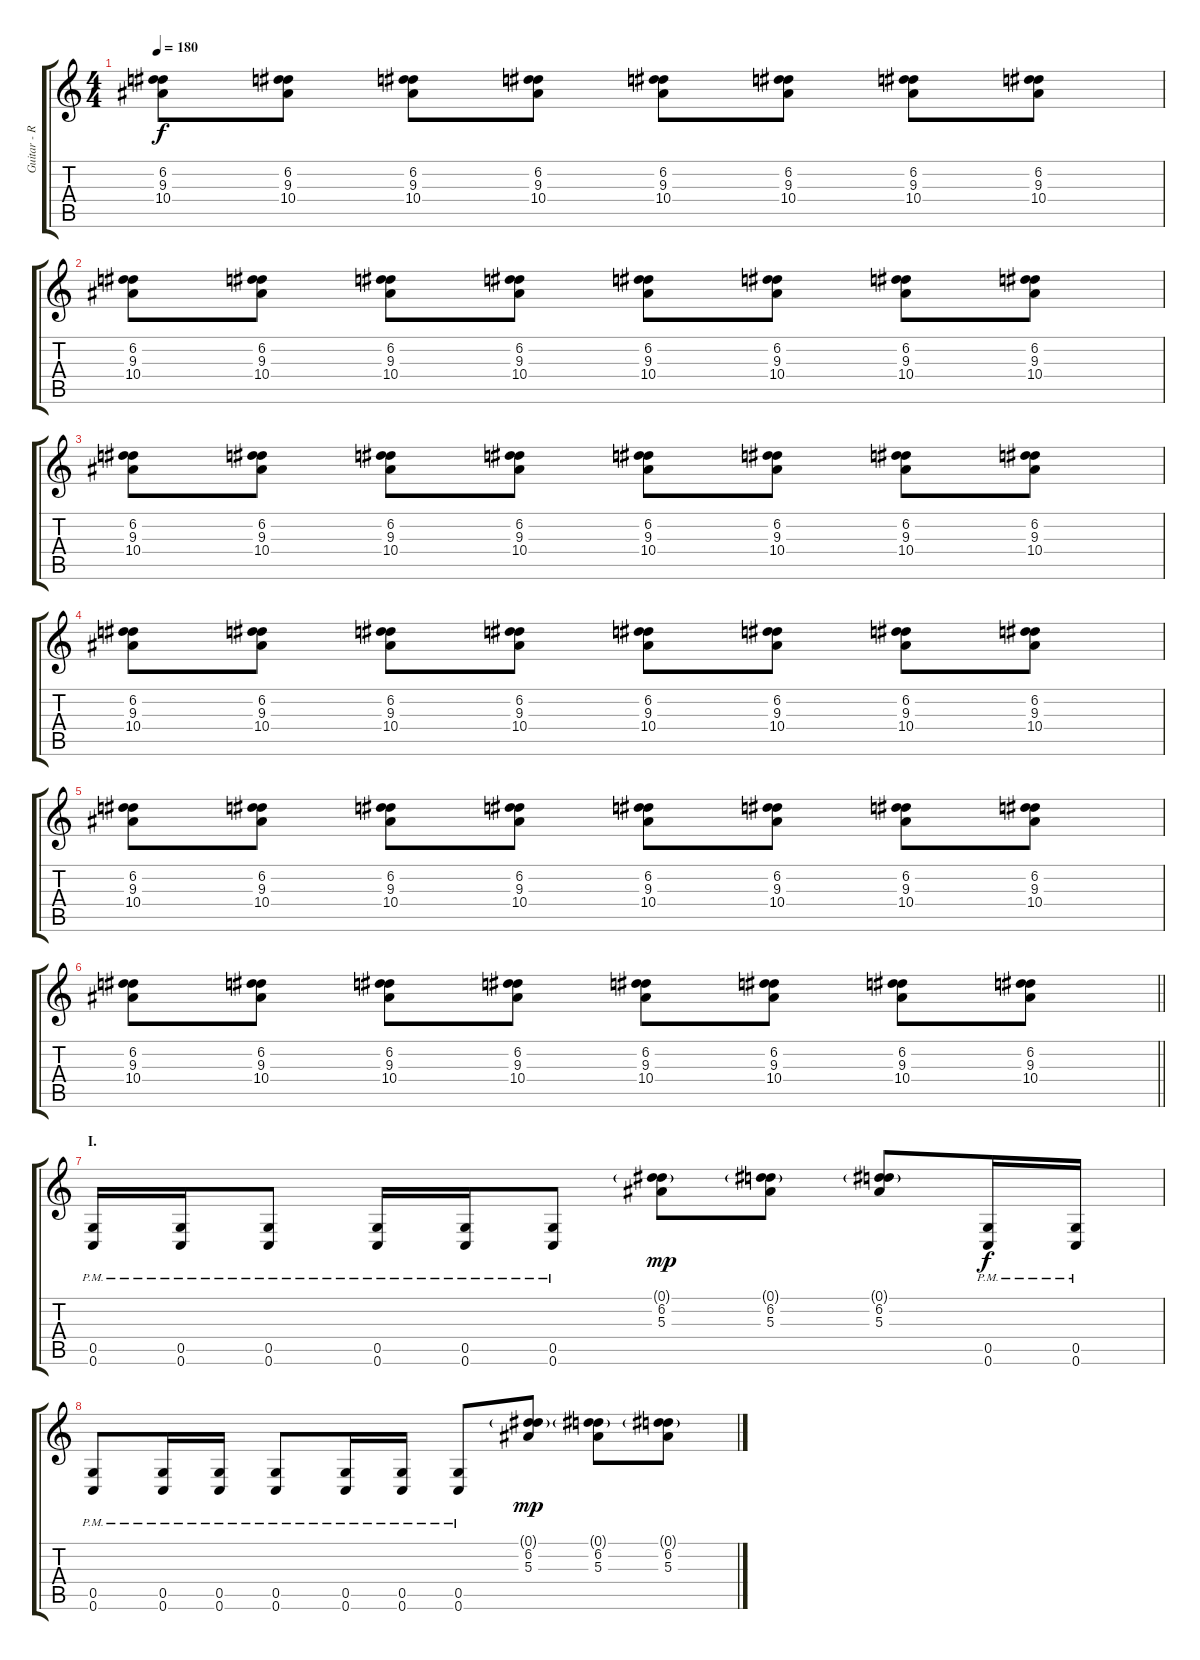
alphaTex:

\track ("Guitar - Right" "Guitar - R") {instrument distortionguitar}
\staff {score tabs}
\tuning (D4 A3 F3 C3 G2 C2) {hide}
\ts (4 4)
\tempo 180
\clef g2
\ks c
(6.2 9.3 10.4).8{dy f} (6.2 9.3 10.4).8 (6.2 9.3 10.4).8 (6.2 9.3 10.4).8 (6.2 9.3 10.4).8 (6.2 9.3 10.4).8 (6.2 9.3 10.4).8 (6.2 9.3 10.4).8 |
(6.2 9.3 10.4).8 (6.2 9.3 10.4).8 (6.2 9.3 10.4).8 (6.2 9.3 10.4).8 (6.2 9.3 10.4).8 (6.2 9.3 10.4).8 (6.2 9.3 10.4).8 (6.2 9.3 10.4).8 |
(6.2 9.3 10.4).8 (6.2 9.3 10.4).8 (6.2 9.3 10.4).8 (6.2 9.3 10.4).8 (6.2 9.3 10.4).8 (6.2 9.3 10.4).8 (6.2 9.3 10.4).8 (6.2 9.3 10.4).8 |
(6.2 9.3 10.4).8 (6.2 9.3 10.4).8 (6.2 9.3 10.4).8 (6.2 9.3 10.4).8 (6.2 9.3 10.4).8 (6.2 9.3 10.4).8 (6.2 9.3 10.4).8 (6.2 9.3 10.4).8 |
(6.2 9.3 10.4).8 (6.2 9.3 10.4).8 (6.2 9.3 10.4).8 (6.2 9.3 10.4).8 (6.2 9.3 10.4).8 (6.2 9.3 10.4).8 (6.2 9.3 10.4).8 (6.2 9.3 10.4).8 |
\barLineRight lightlight
(6.2 9.3 10.4).8 (6.2 9.3 10.4).8 (6.2 9.3 10.4).8 (6.2 9.3 10.4).8 (6.2 9.3 10.4).8 (6.2 9.3 10.4).8 (6.2 9.3 10.4).8 (6.2 9.3 10.4).8 |
\section ("" "I.")
(0.5{pm} 0.6{pm}).16 (0.5{pm} 0.6{pm}).16 (0.5{pm} 0.6{pm}).8 (0.5{pm} 0.6{pm}).16 (0.5{pm} 0.6{pm}).16 (0.5{pm} 0.6{pm}).8 (0.1{g} 6.2 5.3).8{dy mp} (0.1{g} 6.2 5.3).8 (0.1{g} 6.2 5.3).8 (0.5{pm} 0.6{pm}).16{dy f} (0.5{pm} 0.6{pm}).16 |
(0.5{pm} 0.6{pm}).8 (0.5{pm} 0.6{pm}).16 (0.5{pm} 0.6{pm}).16 (0.5{pm} 0.6{pm}).8 (0.5{pm} 0.6{pm}).16 (0.5{pm} 0.6{pm}).16 (0.5{pm} 0.6{pm}).8 (0.1{g} 6.2 5.3).8{dy mp} (0.1{g} 6.2 5.3).8 (0.1{g} 6.2 5.3).8
